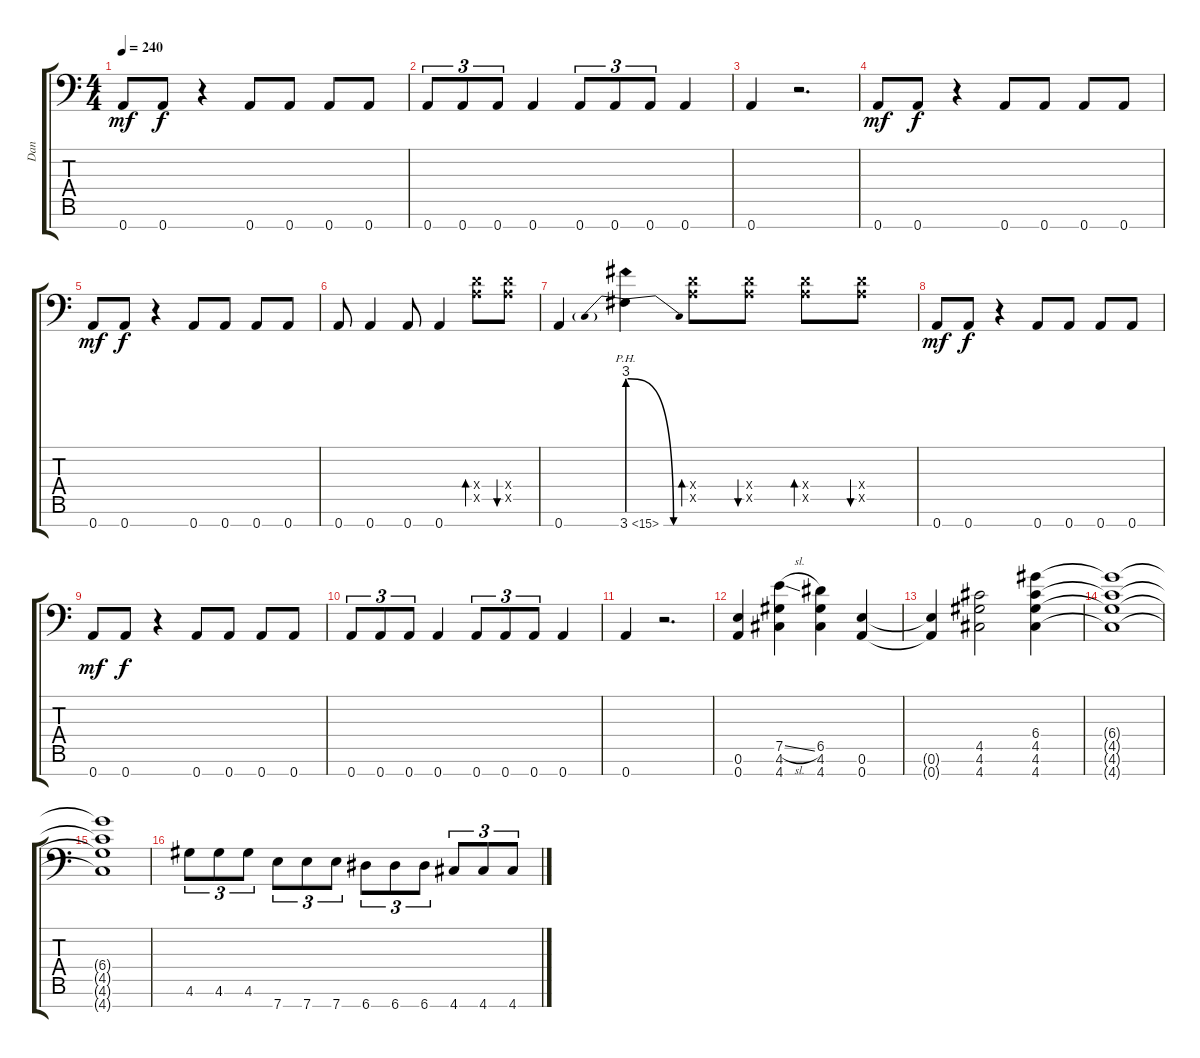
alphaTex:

\track ("Dan" "Dan") {instrument acousticguitarsteel}
\staff {score tabs}
\tuning (E4 B3 Gb3 D3 A2 E2 A1) {hide}
\ts (4 4)
\tempo 240
\clef f4
\ks c
0.7.8{dy mf} 0.7.8{dy f} r.4 0.7.8 0.7.8 0.7.8 0.7.8 |
0.7.8{tu (3 2)} 0.7.8{tu (3 2)} 0.7.8{tu (3 2)} 0.7.4 0.7.8{tu (3 2)} 0.7.8{tu (3 2)} 0.7.8{tu (3 2)} 0.7.4 |
0.7.4 r.2{d} |
0.7.8{dy mf} 0.7.8{dy f} r.4 0.7.8 0.7.8 0.7.8 0.7.8 |
0.7.8{dy mf} 0.7.8{dy f} r.4 0.7.8 0.7.8 0.7.8 0.7.8 |
0.7.8 0.7.4 0.7.8 0.7.4 (0.4{x} 0.5{x}).8{bd 60} (0.4{x} 0.5{x}).8{bu 60} |
0.7.4 3.7{be (prebendrelease 0 12 60 0) ph 12}.4 (0.4{x} 0.5{x}).8{bd 60} (0.4{x} 0.5{x}).8{bu 60} (0.4{x} 0.5{x}).8{bd 60} (0.4{x} 0.5{x}).8{bu 60} |
0.7.8{dy mf} 0.7.8{dy f} r.4 0.7.8 0.7.8 0.7.8 0.7.8 |
0.7.8{dy mf} 0.7.8{dy f} r.4 0.7.8 0.7.8 0.7.8 0.7.8 |
0.7.8{tu (3 2)} 0.7.8{tu (3 2)} 0.7.8{tu (3 2)} 0.7.4 0.7.8{tu (3 2)} 0.7.8{tu (3 2)} 0.7.8{tu (3 2)} 0.7.4 |
0.7.4 r.2{d} |
(0.6 0.7).4 (7.5{sl} 4.6 4.7).4 (6.5 4.6 4.7).4 (0.6 0.7).4 |
(0.6{t} 0.7{t}).4 (4.5 4.6 4.7).2 (6.4 4.5 4.6 4.7).4 |
(6.4{t} 4.5{t} 4.6{t} 4.7{t}).1 |
(6.4{t} 4.5{t} 4.6{t} 4.7{t}).1 |
4.6.8{tu (3 2)} 4.6.8{tu (3 2)} 4.6.8{tu (3 2)} 7.7.8{tu (3 2)} 7.7.8{tu (3 2)} 7.7.8{tu (3 2)} 6.7.8{tu (3 2)} 6.7.8{tu (3 2)} 6.7.8{tu (3 2)} 4.7.8{tu (3 2)} 4.7.8{tu (3 2)} 4.7.8{tu (3 2)}
